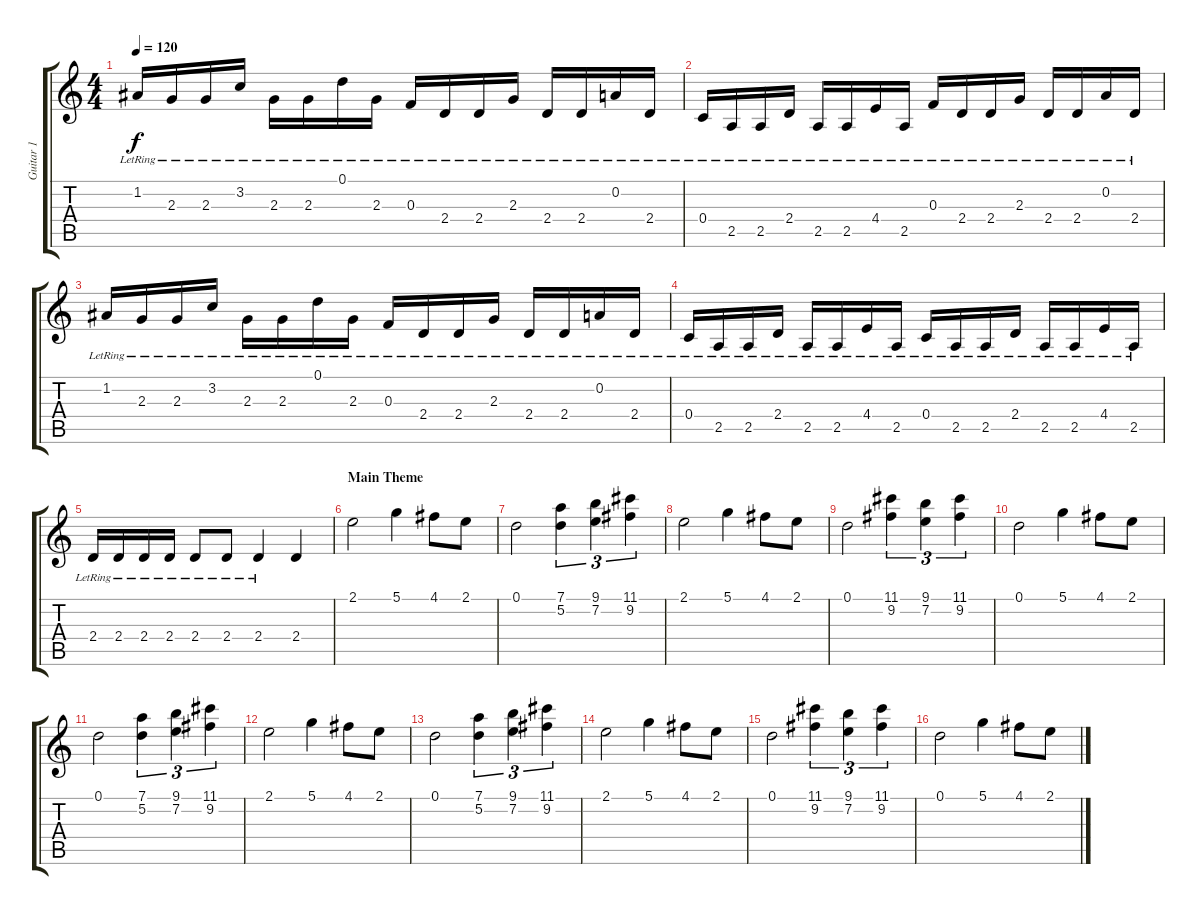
\track ("Guitar 1" "Guitar 1") {instrument distortionguitar}
\staff {score tabs}
\tuning (D4 A3 F3 C3 G2 D2) {hide}
\ts (4 4)
\tempo 120
\clef g2
\ks c
1.2{lr}.16{dy f} 2.3{lr}.16 2.3{lr}.16 3.2{lr}.16 2.3{lr}.16 2.3{lr}.16 0.1{lr}.16 2.3{lr}.16 0.3{lr}.16 2.4{lr}.16 2.4{lr}.16 2.3{lr}.16 2.4{lr}.16 2.4{lr}.16 0.2{lr}.16 2.4{lr}.16 |
0.4{lr}.16 2.5{lr}.16 2.5{lr}.16 2.4{lr}.16 2.5{lr}.16 2.5{lr}.16 4.4{lr}.16 2.5{lr}.16 0.3{lr}.16 2.4{lr}.16 2.4{lr}.16 2.3{lr}.16 2.4{lr}.16 2.4{lr}.16 0.2{lr}.16 2.4{lr}.16 |
1.2{lr}.16 2.3{lr}.16 2.3{lr}.16 3.2{lr}.16 2.3{lr}.16 2.3{lr}.16 0.1{lr}.16 2.3{lr}.16 0.3{lr}.16 2.4{lr}.16 2.4{lr}.16 2.3{lr}.16 2.4{lr}.16 2.4{lr}.16 0.2{lr}.16 2.4{lr}.16 |
0.4{lr}.16 2.5{lr}.16 2.5{lr}.16 2.4{lr}.16 2.5{lr}.16 2.5{lr}.16 4.4{lr}.16 2.5{lr}.16 0.4{lr}.16 2.5{lr}.16 2.5{lr}.16 2.4{lr}.16 2.5{lr}.16 2.5{lr}.16 4.4{lr}.16 2.5{lr}.16 |
2.4{lr}.16{volume 0} 2.4{lr}.16 2.4{lr}.16 2.4{lr}.16 2.4{lr}.8 2.4{lr}.8 2.4{lr}.4 2.4.4 |
\section ("" "Main Theme")
2.1.2{volume 13 instrument distortionguitar} 5.1.4 4.1.8 2.1.8 |
0.1.2 (7.1 5.2).4{tu (3 2)} (9.1 7.2).4{tu (3 2)} (11.1 9.2).4{tu (3 2)} |
2.1.2 5.1.4 4.1.8 2.1.8 |
0.1.2 (11.1 9.2).4{tu (3 2)} (9.1 7.2).4{tu (3 2)} (11.1 9.2).4{tu (3 2)} |
0.1.2 5.1.4 4.1.8 2.1.8 |
0.1.2 (7.1 5.2).4{tu (3 2)} (9.1 7.2).4{tu (3 2)} (11.1 9.2).4{tu (3 2)} |
2.1.2 5.1.4 4.1.8 2.1.8 |
0.1.2 (7.1 5.2).4{tu (3 2)} (9.1 7.2).4{tu (3 2)} (11.1 9.2).4{tu (3 2)} |
2.1.2 5.1.4 4.1.8 2.1.8 |
0.1.2 (11.1 9.2).4{tu (3 2)} (9.1 7.2).4{tu (3 2)} (11.1 9.2).4{tu (3 2)} |
0.1.2 5.1.4 4.1.8 2.1.8
